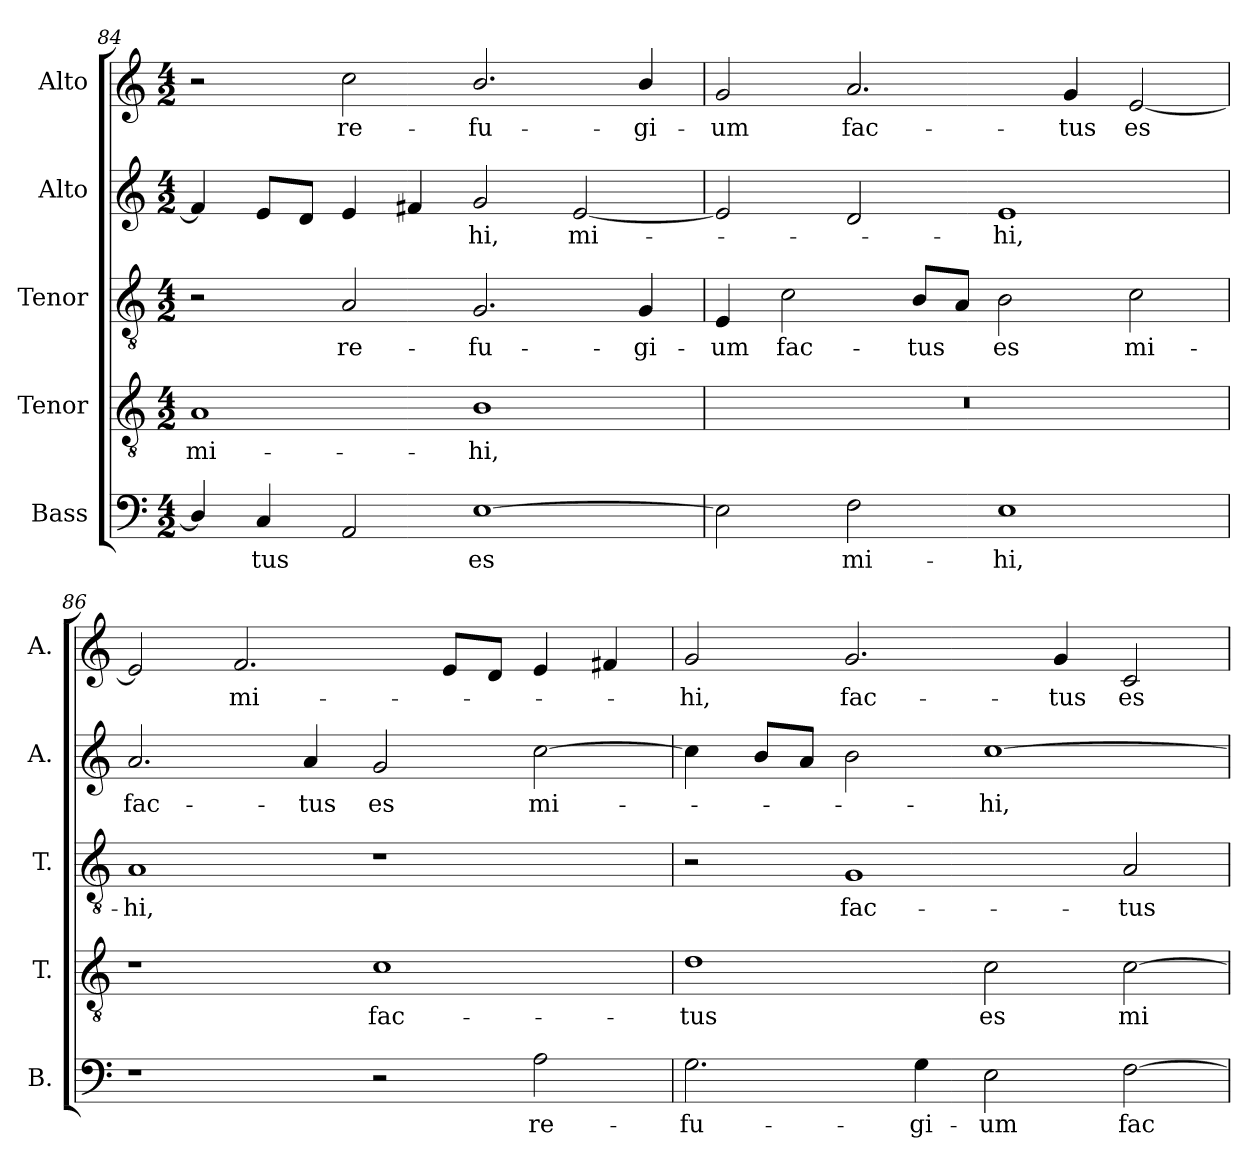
**kern	**text	**kern	**text	**kern	**text	**kern	**text	**kern	**text
*part5	*part5	*part4	*part4	*part3	*part3	*part2	*part2	*part1	*part1
*staff5	*staff5	*staff4	*staff4	*staff3	*staff3	*staff2	*staff2	*staff1	*staff1
*I"Bass	*	*I"Tenor	*	*I"Tenor	*	*I"Alto	*	*I"Alto	*
*I'B.	*	*I'T.	*	*I'T.	*	*I'A.	*	*I'A.	*
*clefF4	*	*clefGv2	*	*clefGv2	*	*clefG2	*	*clefG2	*
*	*	*ITrd7c12	*	*ITrd7c12	*	*	*	*	*
*k[]	*	*k[]	*	*k[]	*	*k[]	*	*k[]	*
*C:	*	*C:	*	*C:	*	*C:	*	*C:	*
*M4/2	*	*M4/2	*	*M4/2	*	*M4/2	*	*M4/2	*
=84	=84	=84	=84	=84	=84	=84	=84	=84	=84
!	!	!	!LO:LY:b:color=#000000	!	!	!	!	!	!
4Di/]	.	1AAi	mi-	2r	.	4fi/]	.	2r	.
!	!LO:LY:b:color=#000000	!	!	!	!	!	!	!	!
4Ci/	-tus	.	.	.	.	8ei/L	.	.	.
.	.	.	.	.	.	8di/J	.	.	.
!	!	!	!	!	!LO:LY:b:color=#000000	!	!	!	!
!	!	!	!	!	!	!	!	!	!LO:LY:b:color=#000000
2AAi/	.	.	.	2AAi/	re-	4ei/	.	2cci\	re-
.	.	.	.	.	.	4f#Xi/	.	.	.
!	!LO:LY:b:color=#000000	!	!	!	!	!	!	!	!
!	!	!	!LO:LY:b:color=#000000	!	!	!	!	!	!
!	!	!	!	!	!LO:LY:b:color=#000000	!	!	!	!
!	!	!	!	!	!	!	!LO:LY:b:color=#000000	!	!
!	!	!	!	!	!	!	!	!	!LO:LY:b:color=#000000
[1Ei	es	1BBi	-hi,	2.GGi/	-fu-	2gi/	-hi,	2.bi/	-fu-
!	!	!	!	!	!	!	!LO:LY:b:color=#000000	!	!
.	.	.	.	.	.	[2ei/	mi-	.	.
!	!	!	!	!	!LO:LY:b:color=#000000	!	!	!	!
!	!	!	!	!	!	!	!	!	!LO:LY:b:color=#000000
.	.	.	.	4GGi/	-gi-	.	.	4bi/	-gi-
!!LO:LB:g=z
=85	=85	=85	=85	=85	=85	=85	=85	=85	=85
!	!	!LO:N:vis=1	!	!	!	!	!	!	!
!	!	!	!	!	!LO:LY:b:color=#000000	!	!	!	!
!	!	!	!	!	!	!	!	!	!LO:LY:b:color=#000000
2Ei\]	.	0r	.	4EEi/	-um	2ei/]	.	2gi/	-um
!	!	!	!	!	!LO:LY:b:color=#000000	!	!	!	!
.	.	.	.	2Ci\	fac-	.	.	.	.
!	!LO:LY:b:color=#000000	!	!	!	!	!	!	!	!
!	!	!	!	!	!	!	!	!	!LO:LY:b:color=#000000
2Fi\	mi-	.	.	.	.	2di/	.	2.ai/	fac-
!	!	!	!	!	!LO:LY:b:color=#000000	!	!	!	!
.	.	.	.	8BBi/L	-tus	.	.	.	.
.	.	.	.	8AAi/J	.	.	.	.	.
!	!LO:LY:b:color=#000000	!	!	!	!	!	!	!	!
!	!	!	!	!	!LO:LY:b:color=#000000	!	!	!	!
!	!	!	!	!	!	!	!LO:LY:b:color=#000000	!	!
1Ei	-hi,	.	.	2BBi\	es	1ei	-hi,	.	.
!	!	!	!	!	!	!	!	!	!LO:LY:b:color=#000000
.	.	.	.	.	.	.	.	4gi/	-tus
!	!	!	!	!	!LO:LY:b:color=#000000	!	!	!	!
!	!	!	!	!	!	!	!	!	!LO:LY:b:color=#000000
.	.	.	.	2Ci\	mi-	.	.	[2ei/	es
=86	=86	=86	=86	=86	=86	=86	=86	=86	=86
!	!	!	!	!	!LO:LY:b:color=#000000	!	!	!	!
!	!	!	!	!	!	!	!LO:LY:b:color=#000000	!	!
1r	.	1r	.	1AAi	-hi,	2.ai/	fac-	2ei/]	.
!	!	!	!	!	!	!	!	!	!LO:LY:b:color=#000000
.	.	.	.	.	.	.	.	2.fi/	mi-
!	!	!	!	!	!	!	!LO:LY:b:color=#000000	!	!
.	.	.	.	.	.	4ai/	-tus	.	.
!	!	!	!LO:LY:b:color=#000000	!	!	!	!	!	!
!	!	!	!	!	!	!	!LO:LY:b:color=#000000	!	!
2r	.	1Ci	fac-	1r	.	2gi/	es	.	.
.	.	.	.	.	.	.	.	8ei/L	.
.	.	.	.	.	.	.	.	8di/J	.
!	!LO:LY:b:color=#000000	!	!	!	!	!	!	!	!
!	!	!	!	!	!	!	!LO:LY:b:color=#000000	!	!
2Ai\	re-	.	.	.	.	[2cci\	mi-	4ei/	.
.	.	.	.	.	.	.	.	4f#Xi/	.
=87	=87	=87	=87	=87	=87	=87	=87	=87	=87
!	!LO:LY:b:color=#000000	!	!	!	!	!	!	!	!
!	!	!	!LO:LY:b:color=#000000	!	!	!	!	!	!
!	!	!	!	!	!	!	!	!	!LO:LY:b:color=#000000
2.Gi\	-fu-	1Di	-tus	2r	.	4cci\]	.	2gi/	-hi,
.	.	.	.	.	.	8bi/L	.	.	.
.	.	.	.	.	.	8ai/J	.	.	.
!	!	!	!	!	!LO:LY:b:color=#000000	!	!	!	!
!	!	!	!	!	!	!	!	!	!LO:LY:b:color=#000000
.	.	.	.	1GGi	fac-	2bi\	.	2.gi/	fac-
!	!LO:LY:b:color=#000000	!	!	!	!	!	!	!	!
4Gi\	-gi-	.	.	.	.	.	.	.	.
!	!LO:LY:b:color=#000000	!	!	!	!	!	!	!	!
!	!	!	!LO:LY:b:color=#000000	!	!	!	!	!	!
!	!	!	!	!	!	!	!LO:LY:b:color=#000000	!	!
2Ei\	-um	2Ci\	es	.	.	[1cci	-hi,	.	.
!	!	!	!	!	!	!	!	!	!LO:LY:b:color=#000000
.	.	.	.	.	.	.	.	4gi/	-tus
!	!LO:LY:b:color=#000000	!	!	!	!	!	!	!	!
!	!	!	!LO:LY:b:color=#000000	!	!	!	!	!	!
!	!	!	!	!	!LO:LY:b:color=#000000	!	!	!	!
!	!	!	!	!	!	!	!	!	!LO:LY:b:color=#000000
[2Fi\	fac-	[2Ci\	mi-	2AAi/	-tus	.	.	2ci/	es
=	=	=	=	=	=	=	=	=	=
*-	*-	*-	*-	*-	*-	*-	*-	*-	*-
